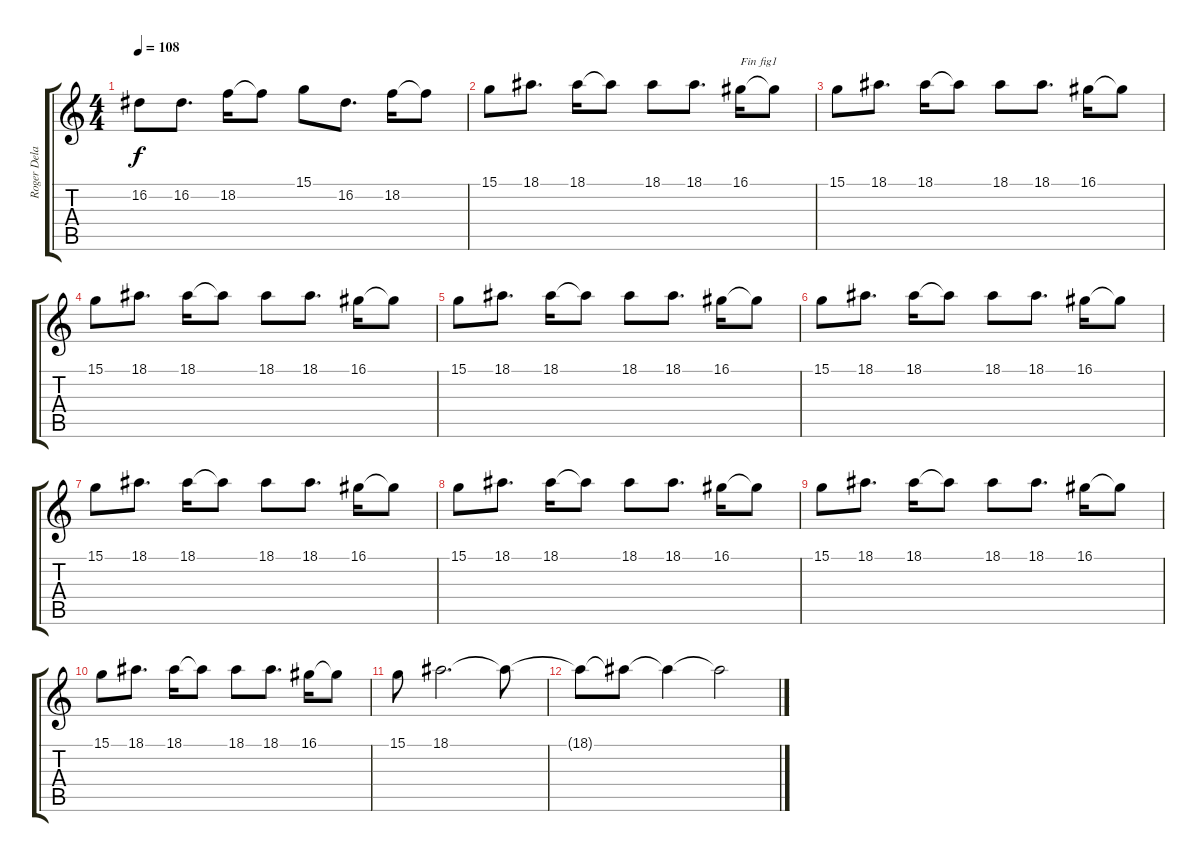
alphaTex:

\track ("Roger Delay" "Roger Dela") {instrument electricgrandpiano}
\staff {score tabs}
\tuning (E4 B3 G3 D3 A2 E2) {hide}
\ts (4 4)
\tempo 108
\clef g2
\ks c
16.2.8{dy f} 16.2.8{d} 18.2.16 18.2{t}.8 15.1.8 16.2.8{d} 18.2.16 18.2{t}.8 |
15.1.8 18.1.8{d} 18.1.16 18.1{t}.8 18.1.8 18.1.8{d} 16.1.16{txt "Fin fig1"} 16.1{t}.8 |
15.1.8 18.1.8{d} 18.1.16 18.1{t}.8 18.1.8 18.1.8{d} 16.1.16 16.1{t}.8 |
15.1.8 18.1.8{d} 18.1.16 18.1{t}.8 18.1.8 18.1.8{d} 16.1.16 16.1{t}.8 |
15.1.8 18.1.8{d} 18.1.16 18.1{t}.8 18.1.8 18.1.8{d} 16.1.16 16.1{t}.8 |
15.1.8 18.1.8{d} 18.1.16 18.1{t}.8 18.1.8 18.1.8{d} 16.1.16 16.1{t}.8 |
15.1.8 18.1.8{d} 18.1.16 18.1{t}.8 18.1.8 18.1.8{d} 16.1.16 16.1{t}.8 |
15.1.8 18.1.8{d} 18.1.16 18.1{t}.8 18.1.8 18.1.8{d} 16.1.16 16.1{t}.8 |
15.1.8 18.1.8{d} 18.1.16 18.1{t}.8 18.1.8 18.1.8{d} 16.1.16 16.1{t}.8 |
15.1.8 18.1.8{d} 18.1.16 18.1{t}.8 18.1.8 18.1.8{d} 16.1.16 16.1{t}.8 |
15.1.8 18.1.2{d} 18.1{t}.8 |
18.1{t}.8 18.1{t}.8 18.1{t}.4 18.1{t}.2
